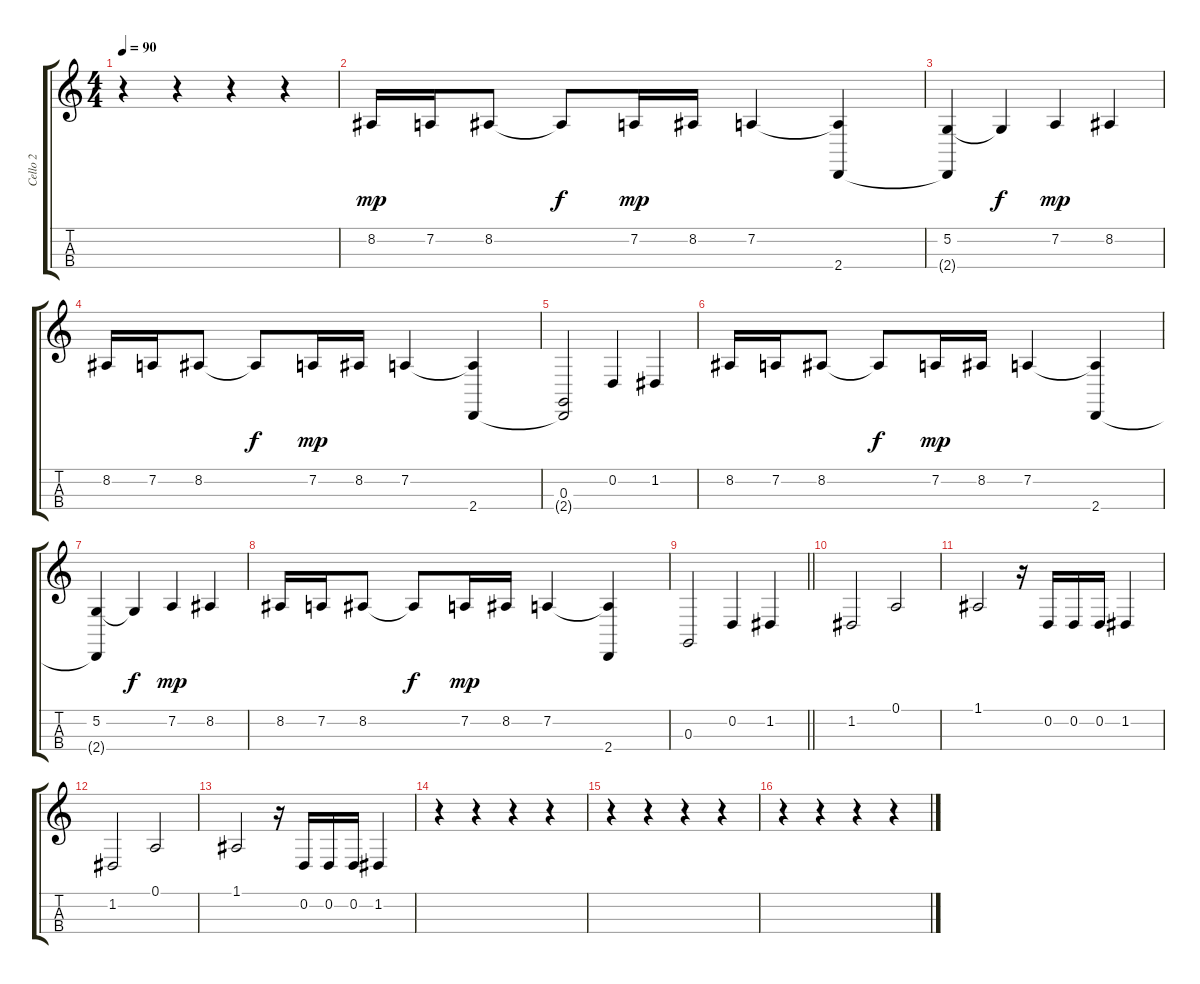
\track ("Cello 2" "Cello 2") {instrument cello}
\staff {score tabs}
\tuning (A3 D3 G2 C2) {hide}
\ts (4 4)
\tempo 90
\clef g2
\ks c
r.4{dy mp} r.4 r.4 r.4 |
8.2.16 7.2.16 8.2.8 8.2{t}.8{dy f} 7.2.16{dy mp} 8.2.16 7.2.4 (7.2{t} 2.4).4 |
(5.2 2.4{t}).4 5.2{t}.4{dy f} 7.2.4{dy mp} 8.2.4 |
8.2.16 7.2.16 8.2.8 8.2{t}.8{dy f} 7.2.16{dy mp} 8.2.16 7.2.4 (7.2{t} 2.4).4 |
(0.3 2.4{t}).2 0.2.4 1.2.4 |
8.2.16 7.2.16 8.2.8 8.2{t}.8{dy f} 7.2.16{dy mp} 8.2.16 7.2.4 (7.2{t} 2.4).4 |
(5.2 2.4{t}).4 5.2{t}.4{dy f} 7.2.4{dy mp} 8.2.4 |
8.2.16 7.2.16 8.2.8 8.2{t}.8{dy f} 7.2.16{dy mp} 8.2.16 7.2.4 (7.2{t} 2.4).4 |
\barLineRight lightlight
0.3.2 0.2.4 1.2.4 |
1.2.2 0.1.2 |
1.1.2 r.16 0.2.16 0.2.16 0.2.16 1.2.4 |
1.2.2 0.1.2 |
1.1.2 r.16 0.2.16 0.2.16 0.2.16 1.2.4 |
r.4 r.4 r.4 r.4 |
r.4 r.4 r.4 r.4 |
r.4 r.4 r.4 r.4
